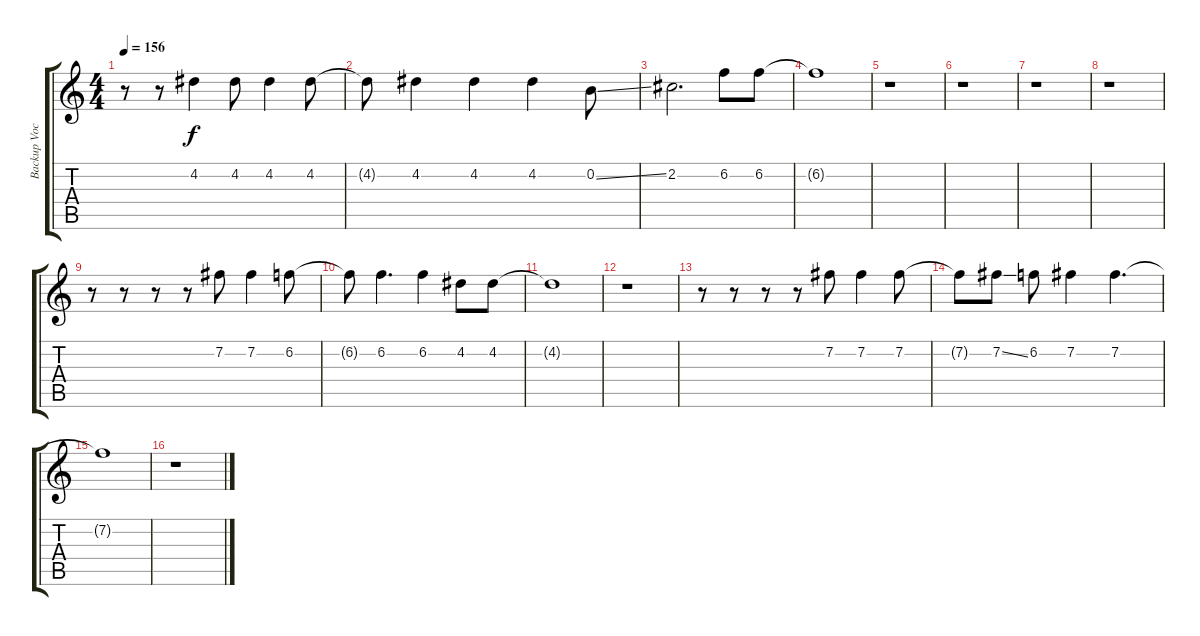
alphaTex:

\track ("Backup Vocals" "Backup Voc") {instrument acousticguitarsteel}
\staff {score tabs}
\tuning (E4 B3 G3 D3 A2 E2) {hide}
\ts (4 4)
\tempo 156
\clef g2
\ks c
r.8{dy f} r.8 4.2.4 4.2.8 4.2.4 4.2.8 |
4.2{t}.8 4.2.4 4.2.4 4.2.4 0.2{ss}.8 |
2.2.2{d} 6.2.8 6.2.8 |
6.2{t}.1 |
r.1 |
r.1 |
r.1 |
r.1 |
r.8 r.8 r.8 r.8 7.2.8 7.2.4 6.2.8 |
6.2{t}.8 6.2.4{d} 6.2.4 4.2.8 4.2.8 |
4.2{t}.1 |
r.1 |
r.8 r.8 r.8 r.8 7.2.8 7.2.4 7.2.8 |
7.2{t}.8 7.2{ss}.8 6.2.8 7.2.4 7.2.4{d} |
7.2{t}.1 |
r.1
